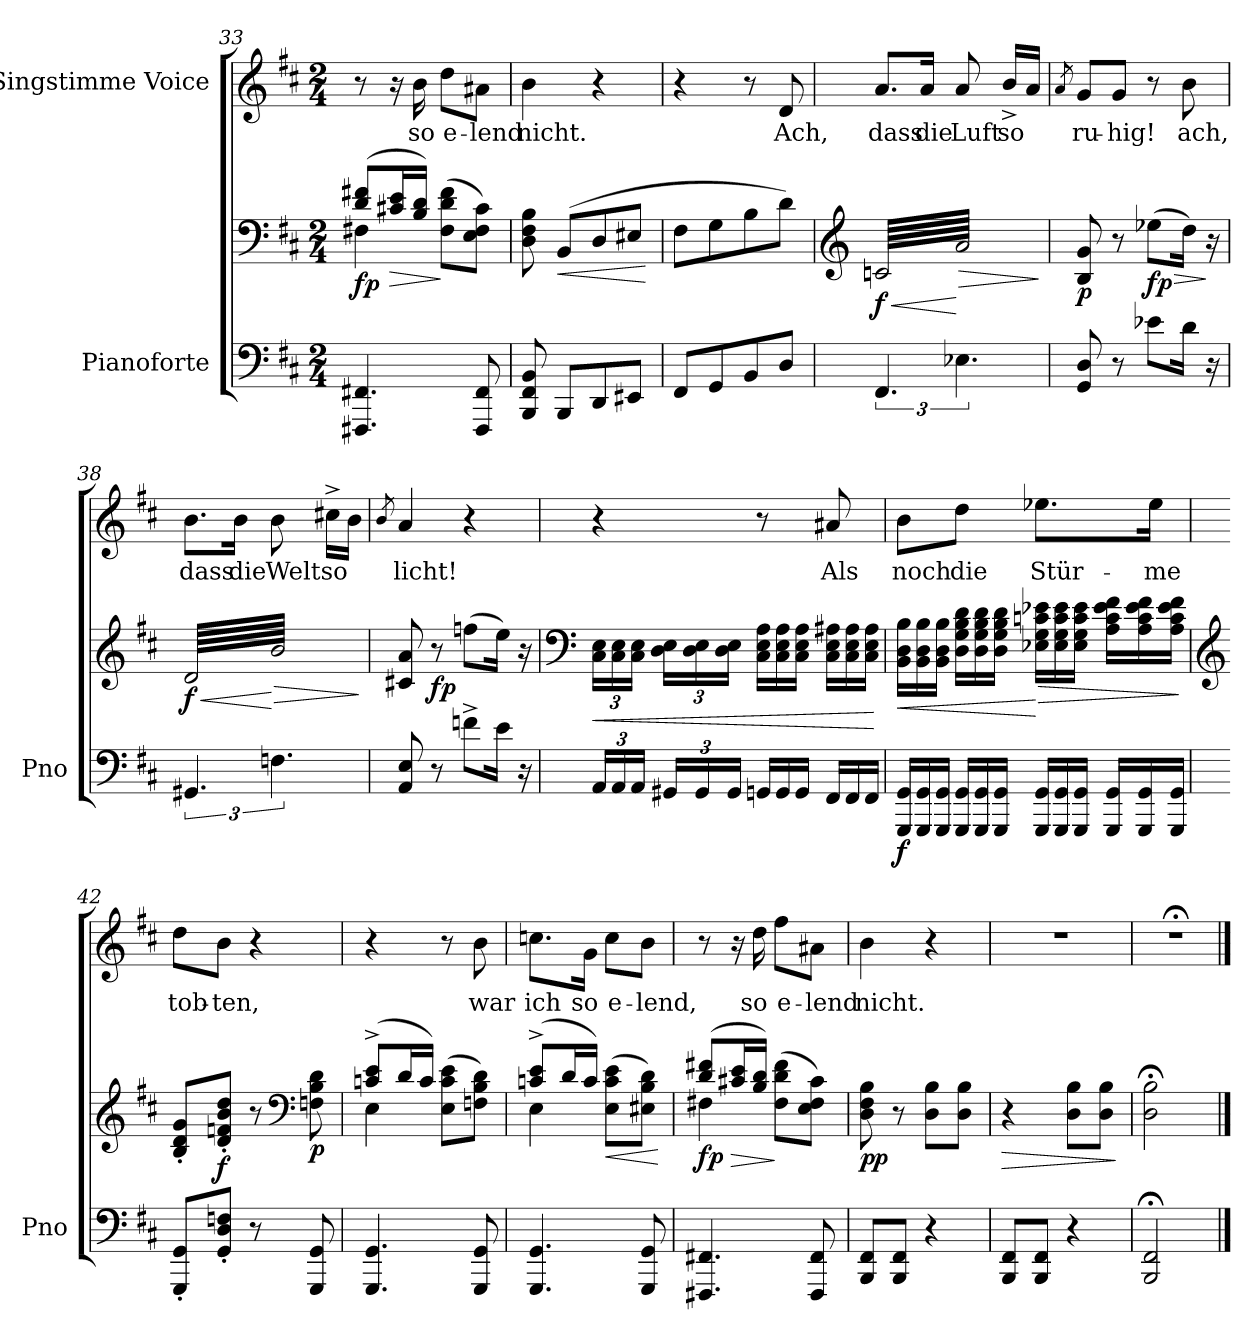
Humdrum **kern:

**kern	**kern	**dynam	**kern	**text
*part2	*part2	*part2	*part1	*part1
*staff3	*staff2	*staff2/3	*staff1	*staff1
*I"Pianoforte	*	*	*I"Singstimme Voice	*
*I'Pno	*	*	*	*
!!LO:PB:g=z
*clefF4	*clefF4	*	*clefG2	*
*k[f#c#]	*k[f#c#]	*	*k[f#c#]	*
*M2/4	*M2/4	*	*M2/4	*
=33	=33	=33	=33	=33
*	*^	*	*	*
!	!	!	!LO:DY:b	!	!
4.FFF#X/ 4.FF#X/	(>8d/ 8f#X/L	4F#X\	fp	8r	.
!	!	!	!LO:HP:b	!	!
.	16c#X/ 16e/L	.	>	16r	.
!	!	!	!	!	!LO:LY:b
.	16B/ 16d/JJ)	.	.	16b\	so
!	!	!	!	!	!LO:LY:b
.	(>8F#\ 8d\ 8f#\L	4ryy	]	8dd\L	e-
!	!	!	!	!	!LO:LY:b
8FFF#/ 8FF#/	8E\ 8F#\ 8c#\J)	.	.	8a#X\J	lend
*	*v	*v	*	*	*
=34	=34	=34	=34	=34
!	!	!	!	!LO:LY:b
8BBB/ 8FF#/ 8BB/	8D\ 8F#\ 8B\	.	4b\	nicht.
!	!	!LO:HP:b	!	!
8BBB/L	(>8BB/L	<	.	.
8DD/	8D/	.	4r	.
8EE#X/J	8E#X/J	.	.	.
.	.	[	.	.
=35	=35	=35	=35	=35
8FF#/L	8F#\L	.	4r	.
8GG/	8G\	.	.	.
8BB/	8B\	.	8r	.
!	!	!	!	!LO:LY:b
8D/J	8d\J)	.	8d/	Ach,
=36	=36	=36	=36	=36
*	*clefG2	*	*	*
!	!	!LO:HP:b	!	!LO:LY:b
!	!	!LO:DY:n=1:b	!	!
*	*tremolo	*	*	*
6.FF#/	64cn/LLLL	< f	8.a/L	dass
.	64a/	.	.	.
.	64cn/	.	.	.
.	64a/	.	.	.
.	64cn/	.	.	.
.	64a/	.	.	.
.	64cn/	.	.	.
.	64a/	.	.	.
.	64cn/	.	.	.
.	64a/	.	.	.
.	64cn/	.	.	.
.	64a/	.	.	.
!	!	!	!	!LO:LY:b
.	64cn/	.	16a/Jk	die
.	64a/	.	.	.
.	64cn/	.	.	.
.	64a/	.	.	.
!	!	!LO:HP:n=1:b	!	!LO:LY:b
6.E-X\	64cn/	[ >	8a/	Luft
.	64a/	.	.	.
.	64cn/	.	.	.
.	64a/	.	.	.
.	64cn/	.	.	.
.	64a/	.	.	.
.	64cn/	.	.	.
.	64a/	.	.	.
!	!	!	!	!LO:LY:b
.	64cn/	.	16b^/LL	so
.	64a/	.	.	.
.	64cn/	.	.	.
.	64a/	.	.	.
.	64cn/	.	16a/JJ	.
.	64a/	.	.	.
.	64cn/	.	.	.
.	64a/JJJJ	.	.	.
*	*Xtremolo	*	*	*
.	.	]	.	.
=37	=37	=37	=37	=37
.	.	.	8qa/	.
!	!	!LO:DY:b	!	!LO:LY:b
8GG/ 8D/	8B/ 8g/	p	8g/L	ru-
.	.	.	.	.
.	.	.	.	.
.	.	.	.	.
.	.	.	.	.
.	.	.	.	.
.	.	.	.	.
.	.	.	.	.
!	!	!	!	!LO:LY:b
8r	8r	.	8g/J	-hig!
.	.	.	.	.
.	.	.	.	.
.	.	.	.	.
.	.	.	.	.
.	.	.	.	.
.	.	.	.	.
.	.	.	.	.
!	!	!LO:HP:b	!	!
!	!	!LO:DY:n=1:b	!	!
8e-X\L	(>8ee-X\L	> fp	8r	.
!	!	!	!	!LO:LY:b
16d\Jk	16dd\Jk)	.	8b\	ach,
16r	16r	]	.	.
=38	=38	=38	=38	=38
!	!	!LO:HP:b	!	!LO:LY:b
!	!	!LO:DY:n=1:b	!	!
*	*tremolo	*	*	*
6.GG#X/	64d/LLLL	< f	8.b\L	dass
.	64b\	.	.	.
.	64d/	.	.	.
.	64b\	.	.	.
.	64d/	.	.	.
.	64b\	.	.	.
.	64d/	.	.	.
.	64b\	.	.	.
.	64d/	.	.	.
.	64b\	.	.	.
.	64d/	.	.	.
.	64b\	.	.	.
!	!	!	!	!LO:LY:b
.	64d/	.	16b\Jk	die
.	64b\	.	.	.
.	64d/	.	.	.
.	64b\	.	.	.
!	!	!LO:HP:n=1:b	!	!LO:LY:b
6.Fn\	64d/	[ >	8b\	Welt
.	64b\	.	.	.
.	64d/	.	.	.
.	64b\	.	.	.
.	64d/	.	.	.
.	64b\	.	.	.
.	64d/	.	.	.
.	64b\	.	.	.
!	!	!	!	!LO:LY:b
.	64d/	.	16cc#X^\LL	so
.	64b\	.	.	.
.	64d/	.	.	.
.	64b\	.	.	.
.	64d/	.	16b\JJ	.
.	64b\	.	.	.
.	64d/	.	.	.
.	64b\JJJJ	.	.	.
*	*Xtremolo	*	*	*
.	.	]	.	.
!!LO:LB:g=z
=39	=39	=39	=39	=39
.	.	.	8qb/	.
!	!	!	!	!LO:LY:b
8AA/ 8E/	8c#X/ 8a/	.	4a/	licht!
.	.	.	.	.
.	.	.	.	.
.	.	.	.	.
.	.	.	.	.
.	.	.	.	.
.	.	.	.	.
.	.	.	.	.
!	!	!LO:DY:b	!	!
8r	8r	fp	.	.
.	.	.	.	.
.	.	.	.	.
.	.	.	.	.
.	.	.	.	.
.	.	.	.	.
.	.	.	.	.
.	.	.	.	.
8fn^\L	(>8ffn\L	.	4r	.
16e\Jk	16ee\Jk)	.	.	.
16r	16r	.	.	.
=40	=40	=40	=40	=40
*	*clefF4	*	*	*
*Xbrackettup	*Xbrackettup	*	*	*
!	!	!LO:HP:b	!	!
24AA/LL	24C#\ 24E\LL	<	4r	.
24AA/	24C#\ 24E\	.	.	.
24AA/JJ	24C#\ 24E\JJ	.	.	.
24GG#X/LL	24D\ 24E\LL	.	.	.
24GG#/	24D\ 24E\	.	.	.
24GG#/JJ	24D\ 24E\JJ	.	.	.
*Xtuplet	*Xtuplet	*	*	*
24GGn/LL	24C#\ 24E\ 24A\LL	.	8r	.
24GG/	24C#\ 24E\ 24A\	.	.	.
24GG/JJ	24C#\ 24E\ 24A\JJ	.	.	.
!	!	!	!	!LO:LY:b
24FF#/LL	24C#\ 24E\ 24A#X\LL	.	8a#X/	Als
24FF#/	24C#\ 24E\ 24A#\	.	.	.
24FF#/JJ	24C#\ 24E\ 24A#\JJ	.	.	.
.	.	[	.	.
=41	=41	=41	=41	=41
!	!	!LO:HP:b	!	!LO:LY:b
!	!	!LO:DY:n=1:b=2	!	!
24GGG/ 24GG/LL	24BB\ 24D\ 24B\LL	< f	8b\L	noch
24GGG/ 24GG/	24BB\ 24D\ 24B\	.	.	.
24GGG/ 24GG/JJ	24BB\ 24D\ 24B\JJ	.	.	.
!	!	!	!	!LO:LY:b
24GGG/ 24GG/LL	24D\ 24G\ 24B\ 24d\LL	.	8dd\J	die
24GGG/ 24GG/	24D\ 24G\ 24B\ 24d\	.	.	.
24GGG/ 24GG/JJ	24D\ 24G\ 24B\ 24d\JJ	.	.	.
!	!	!LO:HP:n=1:b	!	!LO:LY:b
24GGG/ 24GG/LL	24E-X\ 24G\ 24cn\ 24e-X\LL	[ >	8.ee-X\L	Stür-
24GGG/ 24GG/	24E-\ 24G\ 24c\ 24e-\	.	.	.
24GGG/ 24GG/JJ	24E-\ 24G\ 24c\ 24e-\JJ	.	.	.
24GGG/ 24GG/LL	24A\ 24c\ 24e-\ 24f#\LL	.	.	.
24GGG/ 24GG/	24A\ 24c\ 24e-\ 24f#\	.	.	.
!	!	!	!	!LO:LY:b
.	.	.	16ee-\Jk	me
24GGG/ 24GG/JJ	24A\ 24c\ 24e-\ 24f#\JJ	.	.	.
.	.	]	.	.
!!LO:LB:g=z
=42	=42	=42	=42	=42
*	*clefG2	*	*	*
!	!	!	!	!LO:LY:b
8GGG/' 8GG/'L	8B/' 8d/' 8g/'L	.	8dd\L	tob-
!	!	!LO:DY:b	!	!LO:LY:b
8GG/' 8D/' 8Fn/'J	8d/' 8fn/' 8b/' 8dd/'J	f	8b\J	ten,
8r	8r	.	4r	.
*	*clefF4	*	*	*
!	!	!LO:DY:b	!	!
8GGG/ 8GG/	8Fn\ 8B\ 8d\	p	.	.
=43	=43	=43	=43	=43
*	*^	*	*	*
4.GGG/ 4.GG/	(>8cn/^ 8e/^L	4E\	.	4r	.
.	16d/L	.	.	.	.
.	16c/JJ)	.	.	.	.
*	*	*	*	*MM33	*
.	(>8E\ 8c\ 8e\L	4ryy	.	8r	.
!	!	!	!	!	!LO:LY:b
8GGG/ 8GG/	8Fn\ 8B\ 8d\J)	.	.	8b\	war
=44	=44	=44	=44	=44	=44
!	!	!	!	!	!LO:LY:b
4.GGG/ 4.GG/	(>8cn/^ 8e/^L	4E\	.	8.ccn\L	ich
.	16d/L	.	.	.	.
!	!	!	!	!	!LO:LY:b
.	16c/JJ)	.	.	16g\Jk	so
!	!	!	!LO:HP:b	!	!LO:LY:b
.	(>8E\ 8c\ 8e\L	4ryy	<	8cc\L	e-
!	!	!	!	!	!LO:LY:b
8GGG/ 8GG/	8E#X\ 8B\ 8d\J)	.	.	8b\J	lend,
*	*v	*v	*	*	*
.	.	[	.	.
=45	=45	=45	=45	=45
*	*^	*	*	*
!	!	!	!LO:DY:b	!	!
4.FFF#X/ 4.FF#X/	(>8d/ 8f#X/L	4F#X\	fp	8r	.
!	!	!	!LO:HP:b	!	!
.	16c#X/ 16e/L	.	>	16r	.
!	!	!	!	!	!LO:LY:b
.	16B/ 16d/JJ)	.	.	16dd\	so
!	!	!	!	!	!LO:LY:b
.	(>8F#\ 8d\ 8f#\L	4ryy	]	8ff#\L	e-
!	!	!	!	!	!LO:LY:b
8FFF#/ 8FF#/	8E\ 8F#\ 8c#\J)	.	.	8a#X\J	lend
*	*v	*v	*	*	*
=46	=46	=46	=46	=46
!	!	!LO:DY:b	!	!LO:LY:b
8BBB/ 8FF#/L	8D\ 8F#\ 8B\	pp	4b\	nicht.
8BBB/ 8FF#/J	8r	.	.	.
4r	8D\ 8B\L	.	4r	.
.	8D\ 8B\J	.	.	.
=47	=47	=47	=47	=47
!	!	!LO:HP:b	!	!
8BBB/ 8FF#/L	4r	>	2r	.
8BBB/ 8FF#/J	.	.	.	.
4r	8D\ 8B\L	.	.	.
.	8D\ 8B\J	.	.	.
.	.	]	.	.
!!LO:PB:g=z
=48	=48	=48	=48	=48
2BBB/;< 2FF#/;<	2D\;< 2B\;<	.	2r;<	.
==	==	==	==	==
*-	*-	*-	*-	*-
